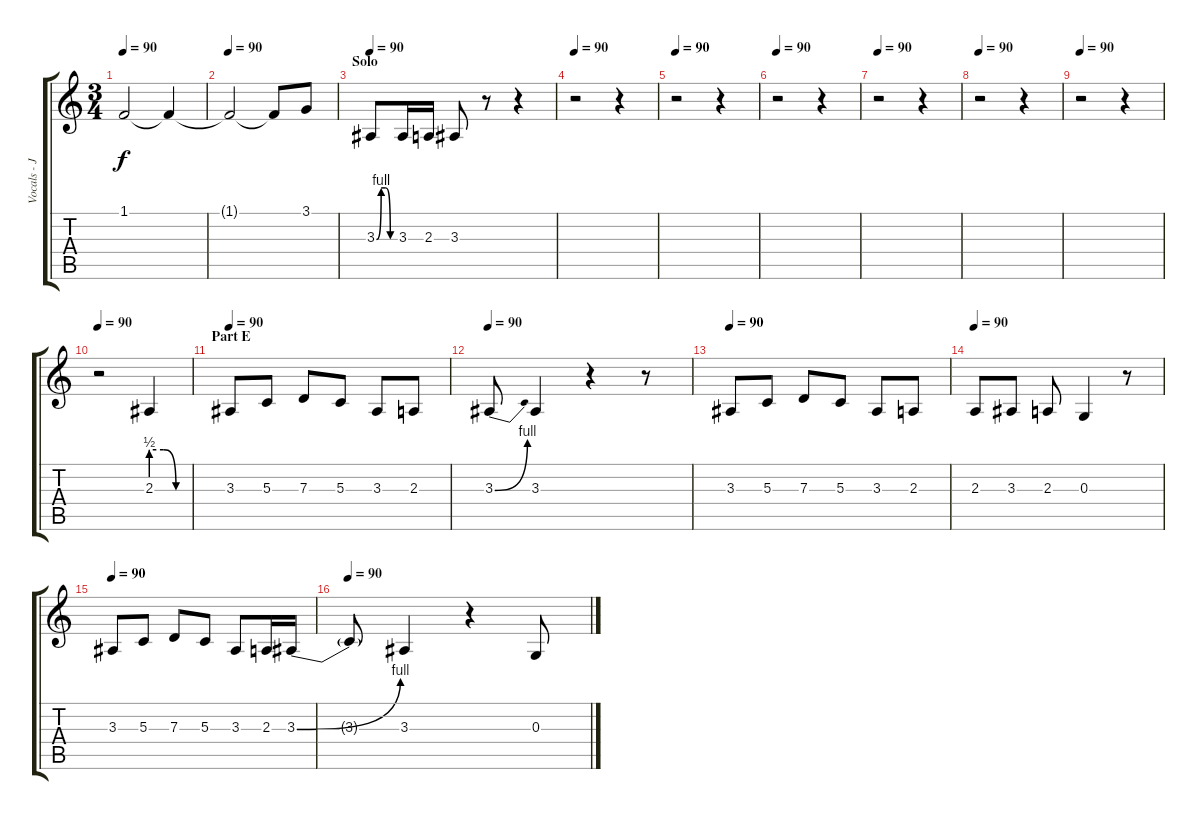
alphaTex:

\track ("Vocals - John Frusciante" "Vocals - J") {instrument oboe}
\staff {score tabs}
\tuning (E4 B3 G3 D3 A2 E2) {hide}
\ts (3 4)
\tempo 90
\clef g2
\ks c
1.1.2{dy f} 1.1{t}.4 |
\tempo 90
1.1{t}.2 1.1{t}.8 3.1.8 |
\section ("" "Solo")
\tempo 90
3.3{be (custom 0 0 15 4 30 4 45 0 60 0)}.8 3.3.16 2.3.16 3.3.8 r.8 r.4 |
\tempo 90
r.2 r.4 |
\tempo 90
r.2 r.4 |
\tempo 90
r.2 r.4 |
\tempo 90
r.2 r.4 |
\tempo 90
r.2 r.4 |
\tempo 90
r.2 r.4 |
\tempo 90
r.2 2.3{be (custom 0 2 20 2 40 0 60 0)}.4 |
\section ("" "Part E")
\tempo 90
3.3.8 5.3.8 7.3.8 5.3.8 3.3.8 2.3.8 |
\tempo 90
3.3{be (bend 0 0 60 4)}.8 3.3.4 r.4 r.8 |
\tempo 90
3.3.8 5.3.8 7.3.8 5.3.8 3.3.8 2.3.8 |
\tempo 90
2.3.8 3.3.8 2.3.8 0.3.4 r.8 |
\tempo 90
3.3.8 5.3.8 7.3.8 5.3.8 3.3.8 2.3.16 3.3{be (bend 0 0 60 4)}.16 |
\tempo 90
3.3{t}.8 3.3.4 r.4 0.3.8
